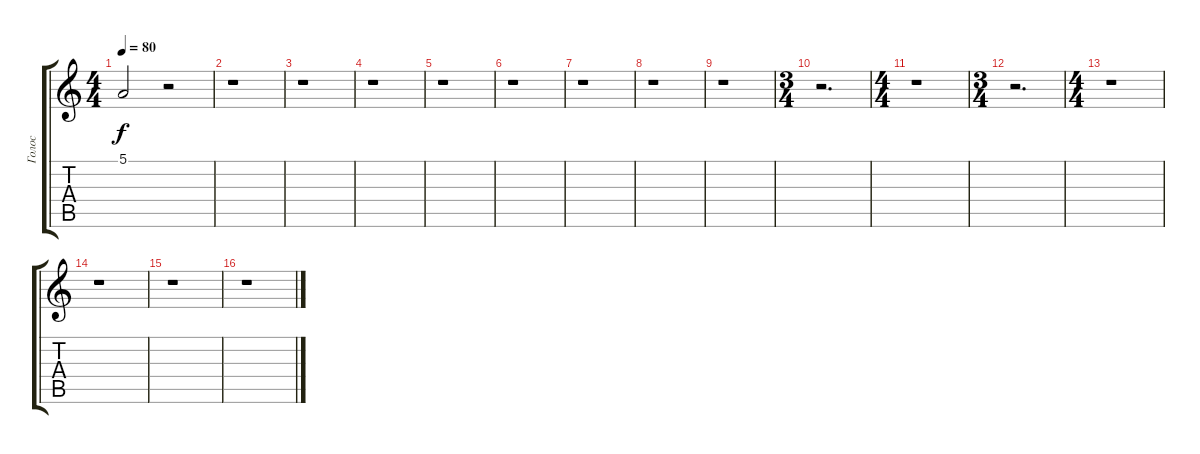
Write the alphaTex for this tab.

\track ("Голос" "Голос") {instrument englishhorn}
\staff {score tabs}
\tuning (E4 B3 G3 D3 A2 E2) {hide}
\ts (4 4)
\tempo 80
\clef g2
\ks c
5.1{t}.2{dy f} r.2 |
r.1 |
r.1 |
r.1 |
r.1 |
r.1 |
r.1 |
r.1 |
r.1 |
\ts (3 4)
r.2{d} |
\ts (4 4)
r.1 |
\ts (3 4)
r.2{d} |
\ts (4 4)
r.1 |
r.1 |
r.1 |
r.1
